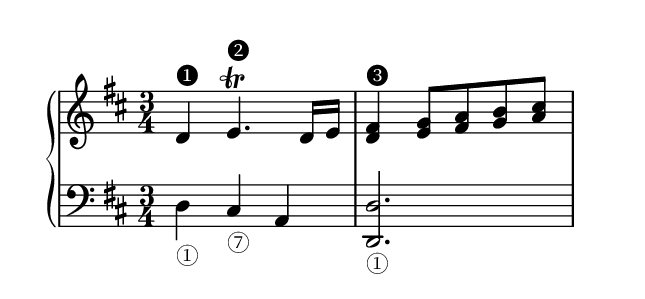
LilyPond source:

\version "2.24.0"
\include "../../stylesheets/annotation.ly"
\header {
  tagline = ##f
}
\paper {
  page-breaking = #ly:one-line-auto-height-breaking
}

\include "../../stylesheets/typography.ly"
\score {
  \new PianoStaff <<
    \new Staff \relative c' {
      \clef "treble" \time 3/4 \key d \major
      d4 \mdo \lowerTrill e4. \mre \trill d16 e |
      <fis d>4 \mmi <g e>8 <a fis> <b g> <cis a> |
    }
    \new Staff \relative c {
      \clef "bass" \time 3/4 \key d \major
      d4 \bdo cis \bti a |
      <d d,>2. \bdo |
    }
  >>
}
